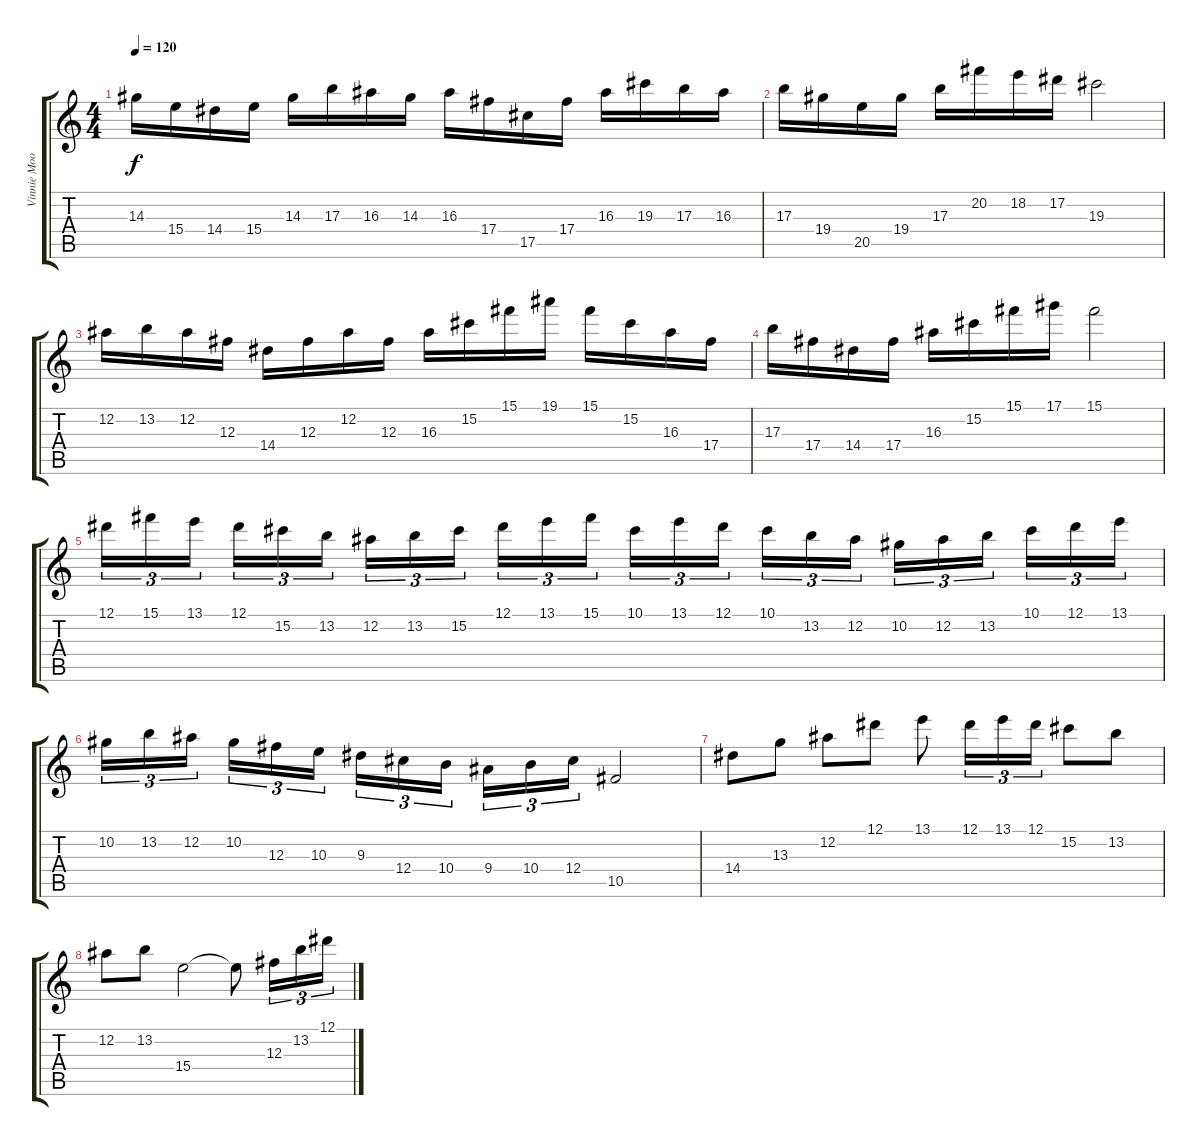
\track ("Vinnie Moore" "Vinnie Moo") {instrument overdrivenguitar}
\staff {score tabs}
\tuning (Eb4 Bb3 Gb3 Db3 Ab2 Eb2) {hide}
\ts (4 4)
\tempo 120
\clef g2
\ks c
14.3.16{dy f} 15.4.16 14.4.16 15.4.16 14.3.16 17.3.16 16.3.16 14.3.16 16.3.16 17.4.16 17.5.16 17.4.16 16.3.16 19.3.16 17.3.16 16.3.16 |
17.3.16 19.4.16 20.5.16 19.4.16 17.3.16 20.2.16 18.2.16 17.2.16 19.3.2 |
12.2.16 13.2.16 12.2.16 12.3.16 14.4.16 12.3.16 12.2.16 12.3.16 16.3.16 15.2.16 15.1.16 19.1.16 15.1.16 15.2.16 16.3.16 17.4.16 |
17.3.16 17.4.16 14.4.16 17.4.16 16.3.16 15.2.16 15.1.16 17.1.16 15.1.2 |
12.1.16{tu (3 2)} 15.1.16{tu (3 2)} 13.1.16{tu (3 2) beam splitsecondary} 12.1.16{tu (3 2)} 15.2.16{tu (3 2)} 13.2.16{tu (3 2)} 12.2.16{tu (3 2)} 13.2.16{tu (3 2)} 15.2.16{tu (3 2) beam splitsecondary} 12.1.16{tu (3 2)} 13.1.16{tu (3 2)} 15.1.16{tu (3 2)} 10.1.16{tu (3 2)} 13.1.16{tu (3 2)} 12.1.16{tu (3 2) beam splitsecondary} 10.1.16{tu (3 2)} 13.2.16{tu (3 2)} 12.2.16{tu (3 2)} 10.2.16{tu (3 2)} 12.2.16{tu (3 2)} 13.2.16{tu (3 2) beam splitsecondary} 10.1.16{tu (3 2)} 12.1.16{tu (3 2)} 13.1.16{tu (3 2)} |
10.2.16{tu (3 2)} 13.2.16{tu (3 2)} 12.2.16{tu (3 2) beam splitsecondary} 10.2.16{tu (3 2)} 12.3.16{tu (3 2)} 10.3.16{tu (3 2)} 9.3.16{tu (3 2)} 12.4.16{tu (3 2)} 10.4.16{tu (3 2) beam splitsecondary} 9.4.16{tu (3 2)} 10.4.16{tu (3 2)} 12.4.16{tu (3 2)} 10.5.2 |
14.4.8 13.3.8 12.2.8 12.1.8 13.1.8 12.1.16{tu (3 2)} 13.1.16{tu (3 2)} 12.1.16{tu (3 2)} 15.2.8 13.2.8 |
12.2.8 13.2.8 15.4.2 15.4{t}.8 12.3.16{tu (3 2)} 13.2.16{tu (3 2)} 12.1{h}.16{tu (3 2)}
